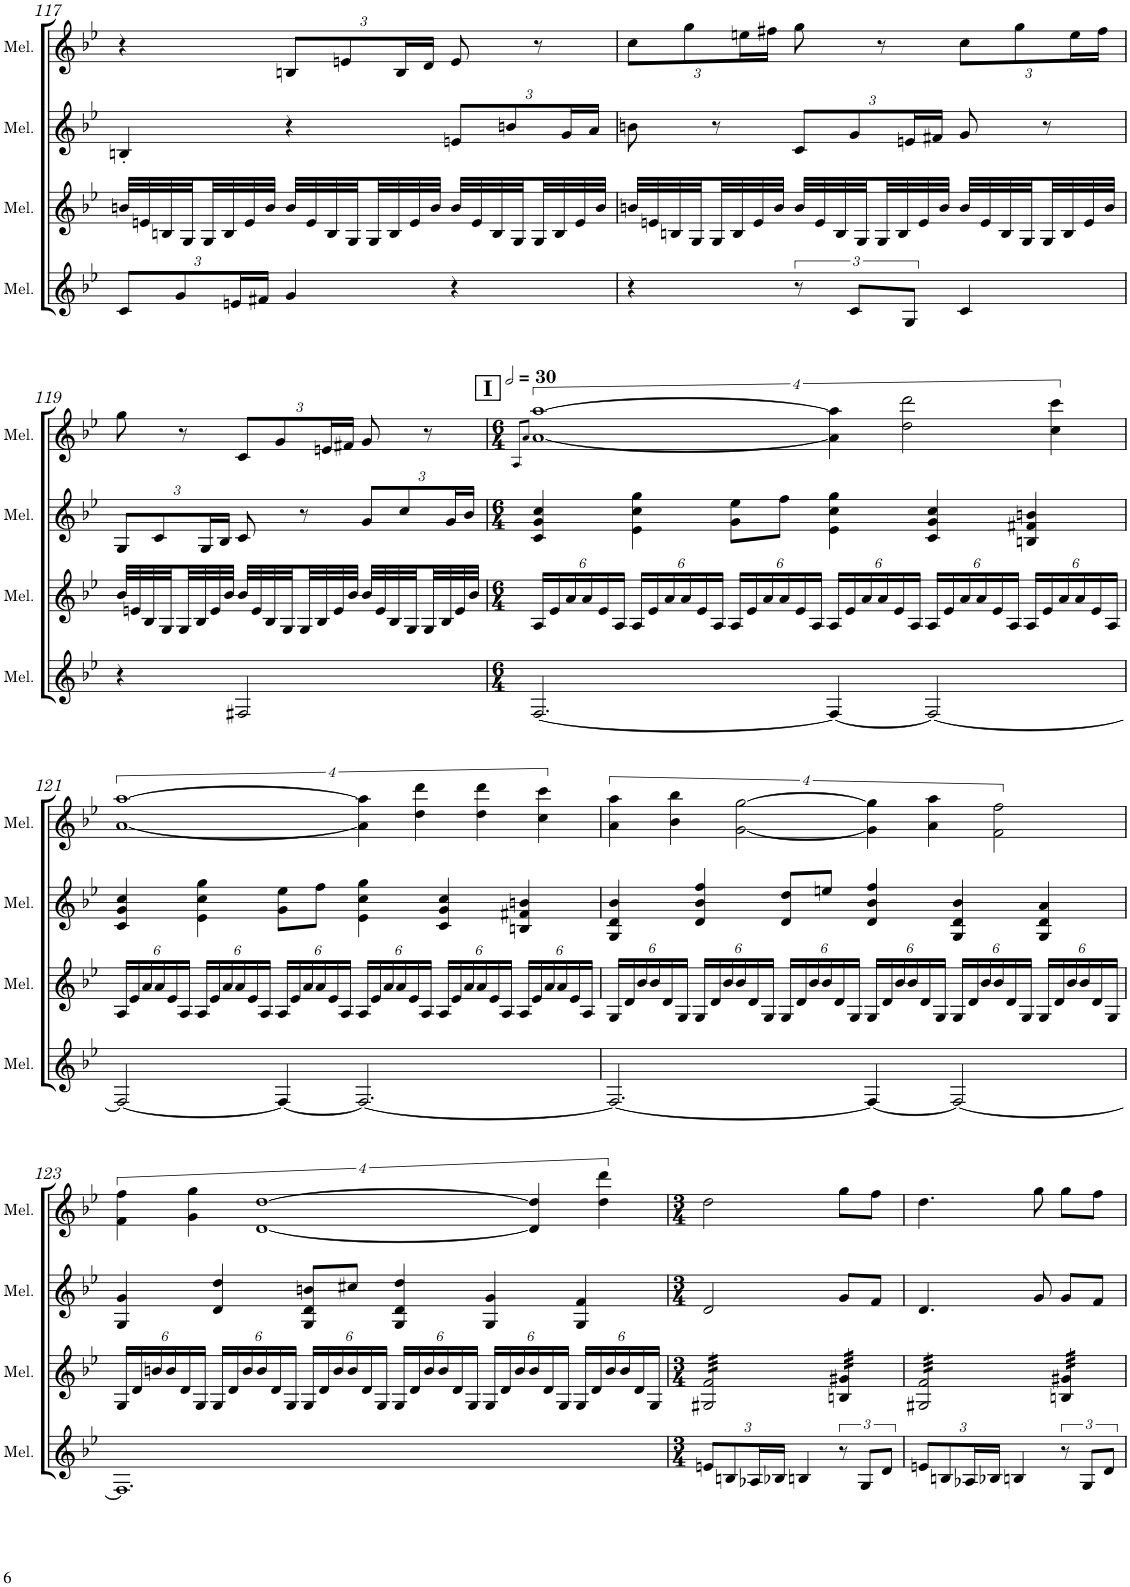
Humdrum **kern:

**kern	**kern	**kern	**kern
*part4	*part3	*part2	*part1
*staff4	*staff3	*staff2	*staff1
*I"Melodica	*I"Melodica	*I"Melodica	*I"Melodica
*I'Mel.	*I'Mel.	*I'Mel.	*I'Mel.
!!LO:PB:g=z
*clefG2	*clefG2	*clefG2	*clefG2
*k[b-e-]	*k[b-e-]	*k[b-e-]	*k[b-e-]
*M3/4	*M3/4	*M3/4	*M3/4
*Xbrackettup	*	*	*
=117	=117	=117	=117
12c/L	32bn/LLL	4Bn'/	4r
.	32en/	.	.
.	32Bn/	.	.
12g/	.	.	.
.	32G/	.	.
.	32G/	.	.
.	32B/	.	.
24en/L	.	.	.
.	32e/	.	.
24f#X/JJ	.	.	.
.	32b/JJJ	.	.
*	*	*	*Xbrackettup
4g/	32b/LLL	4r	12Bn/L
.	32e/	.	.
.	32B/	.	.
.	.	.	12en/
.	32G/	.	.
.	32G/	.	.
.	32B/	.	.
.	.	.	24B/L
.	32e/	.	.
.	.	.	24d/JJ
.	32b/JJJ	.	.
*	*	*Xbrackettup	*
4r	32b/LLL	12en/L	8e/
.	32e/	.	.
.	32B/	.	.
.	.	12bn/	.
.	32G/	.	.
.	32G/	.	8r
.	32B/	.	.
.	.	24g/L	.
.	32e/	.	.
.	.	24a/JJ	.
.	32b/JJJ	.	.
=118	=118	=118	=118
4r	32bn/LLL	8bn\	12cc\L
.	32en/	.	.
.	32Bn/	.	.
.	.	.	12gg\
.	32G/	.	.
.	32G/	8r	.
.	32B/	.	.
.	.	.	24een\L
.	32e/	.	.
.	.	.	24ff#X\JJ
.	32b/JJJ	.	.
*brackettup	*	*	*
12r	32b/LLL	12c/L	8gg\
.	32e/	.	.
.	32B/	.	.
12c/L	.	12g/	.
.	32G/	.	.
.	32G/	.	8r
.	32B/	.	.
12G/J	.	24en/L	.
.	32e/	.	.
.	.	24f#X/JJ	.
.	32b/JJJ	.	.
4c/	32b/LLL	8g/	12cc\L
.	32e/	.	.
.	32B/	.	.
.	.	.	12gg\
.	32G/	.	.
.	32G/	8r	.
.	32B/	.	.
.	.	.	24ee\L
.	32e/	.	.
.	.	.	24ff#\JJ
.	32b/JJJ	.	.
!!LO:LB:g=z
=119	=119	=119	=119
4r	32b-/LLL	12G/L	8gg\
.	32en/	.	.
.	32B-/	.	.
.	.	12c/	.
.	32G/	.	.
.	32G/	.	8r
.	32B-/	.	.
.	.	24G/L	.
.	32e/	.	.
.	.	24B-/JJ	.
.	32b-/JJJ	.	.
2F#X/	32b-/LLL	8c/	12c/L
.	32e/	.	.
.	32B-/	.	.
.	.	.	12g/
.	32G/	.	.
.	32G/	8r	.
.	32B-/	.	.
.	.	.	24en/L
.	32e/	.	.
.	.	.	24f#X/JJ
.	32b-/JJJ	.	.
.	32b-/LLL	12g/L	8g/
.	32e/	.	.
.	32B-/	.	.
.	.	12cc/	.
.	32G/	.	.
.	32G/	.	8r
.	32B-/	.	.
.	.	24g/L	.
.	32e/	.	.
.	.	24b-/JJ	.
.	32b-/JJJ	.	.
=120	=120	=120	=120
!!LO:REH:place=s1:a:B:cj:fs=14:t=I
*M6/4	*M6/4	*M6/4	*M6/4
*	*	*	*MM60
.	.	.	8qA/L
.	.	.	8qa/J
*	*Xbrackettup	*	*brackettup
[2.F/	24A/LL	4c/ 4g/ 4cc/	[4%3a [4%3aa
.	24e-/	.	.
.	24a/	.	.
.	24a/	.	.
.	24e-/	.	.
.	24A/JJ	.	.
.	24A/LL	4e-\ 4cc\ 4gg\	.
.	24e-/	.	.
.	24a/	.	.
.	24a/	.	.
.	24e-/	.	.
.	24A/JJ	.	.
.	24A/LL	8g\ 8ee-\L	.
.	24e-/	.	.
.	24a/	.	.
.	24a/	8ff\J	.
.	24e-/	.	.
.	24A/JJ	.	.
4F/_	24A/LL	4e-\ 4cc\ 4gg\	16%3a\] 16%3aa\]
.	24e-/	.	.
.	24a/	.	.
.	24a/	.	.
.	24e-/	.	.
.	.	.	8%3dd\ 8%3ddd\
.	24A/JJ	.	.
2F/_	24A/LL	4c/ 4g/ 4cc/	.
.	24e-/	.	.
.	24a/	.	.
.	24a/	.	.
.	24e-/	.	.
.	24A/JJ	.	.
.	24A/LL	4Bn/ 4f#X/ 4bn/	.
.	24e-/	.	.
.	.	.	16%3cc\ 16%3ccc\
.	24a/	.	.
.	24a/	.	.
.	24e-/	.	.
.	24A/JJ	.	.
!!LO:LB:g=z
=121	=121	=121	=121
2F/_	24A/LL	4c/ 4g/ 4cc/	[4%3a [4%3aa
.	24e-/	.	.
.	24a/	.	.
.	24a/	.	.
.	24e-/	.	.
.	24A/JJ	.	.
.	24A/LL	4e-\ 4cc\ 4gg\	.
.	24e-/	.	.
.	24a/	.	.
.	24a/	.	.
.	24e-/	.	.
.	24A/JJ	.	.
4F/_	24A/LL	8g\ 8ee-\L	.
.	24e-/	.	.
.	24a/	.	.
.	24a/	8ff\J	.
.	24e-/	.	.
.	24A/JJ	.	.
2.F/_	24A/LL	4e-\ 4cc\ 4gg\	16%3a\] 16%3aa\]
.	24e-/	.	.
.	24a/	.	.
.	24a/	.	.
.	24e-/	.	.
.	.	.	16%3dd\ 16%3ddd\
.	24A/JJ	.	.
.	24A/LL	4c/ 4g/ 4cc/	.
.	24e-/	.	.
.	24a/	.	.
.	24a/	.	16%3dd\ 16%3ddd\
.	24e-/	.	.
.	24A/JJ	.	.
.	24A/LL	4Bn/ 4f#X/ 4bn/	.
.	24e-/	.	.
.	.	.	16%3cc\ 16%3ccc\
.	24a/	.	.
.	24a/	.	.
.	24e-/	.	.
.	24A/JJ	.	.
=122	=122	=122	=122
2.F/_	24G/LL	4G/ 4d/ 4b-/	16%3a\ 16%3aa\
.	24d/	.	.
.	24b-/	.	.
.	24b-/	.	.
.	24d/	.	.
.	.	.	16%3b-\ 16%3bb-\
.	24G/JJ	.	.
.	24G/LL	4d/ 4b-/ 4ff/	.
.	24d/	.	.
.	24b-/	.	.
.	24b-/	.	[8%3g\ [8%3gg\
.	24d/	.	.
.	24G/JJ	.	.
.	24G/LL	8d/ 8dd/L	.
.	24d/	.	.
.	24b-/	.	.
.	24b-/	8een/J	.
.	24d/	.	.
.	24G/JJ	.	.
4F/_	24G/LL	4d/ 4b-/ 4ff/	16%3g\] 16%3gg\]
.	24d/	.	.
.	24b-/	.	.
.	24b-/	.	.
.	24d/	.	.
.	.	.	16%3a\ 16%3aa\
.	24G/JJ	.	.
2F/_	24G/LL	4G/ 4d/ 4b-/	.
.	24d/	.	.
.	24b-/	.	.
.	24b-/	.	8%3f\ 8%3ff\
.	24d/	.	.
.	24G/JJ	.	.
.	24G/LL	4G/ 4d/ 4a/	.
.	24d/	.	.
.	24b-/	.	.
.	24b-/	.	.
.	24d/	.	.
.	24G/JJ	.	.
!!LO:LB:g=z
=123	=123	=123	=123
1.F]	24G/LL	4G/ 4g/	16%3f\ 16%3ff\
.	24d/	.	.
.	24bn/	.	.
.	24b/	.	.
.	24d/	.	.
.	.	.	16%3g\ 16%3gg\
.	24G/JJ	.	.
.	24G/LL	4d/ 4dd/	.
.	24d/	.	.
.	24b/	.	.
.	24b/	.	[4%3d [4%3dd
.	24d/	.	.
.	24G/JJ	.	.
.	24G/LL	8G/ 8d/ 8bn/L	.
.	24d/	.	.
.	24b/	.	.
.	24b/	8cc#X/J	.
.	24d/	.	.
.	24G/JJ	.	.
.	24G/LL	4G/ 4d/ 4dd/	.
.	24d/	.	.
.	24b/	.	.
.	24b/	.	.
.	24d/	.	.
.	24G/JJ	.	.
.	24G/LL	4G/ 4g/	.
.	24d/	.	.
.	24b/	.	.
.	24b/	.	16%3d/] 16%3dd/]
.	24d/	.	.
.	24G/JJ	.	.
.	24G/LL	4G/ 4f/	.
.	24d/	.	.
.	.	.	16%3dd\ 16%3ddd\
.	24b/	.	.
.	24b/	.	.
.	24d/	.	.
.	24G/JJ	.	.
=124	=124	=124	=124
*M3/4	*M3/4	*M3/4	*M3/4
*Xbrackettup	*	*	*
*	*tremolo	*	*
12en/L	32G#X/ 32f/LLL	2d/	2dd\
.	32G#X/ 32f/	.	.
.	32G#X/ 32f/	.	.
12Bn/	.	.	.
.	32G#X/ 32f/	.	.
.	32G#X/ 32f/	.	.
.	32G#X/ 32f/	.	.
24A-X/L	.	.	.
.	32G#X/ 32f/	.	.
24B-X/JJ	.	.	.
.	32G#X/ 32f/	.	.
4Bn/	32G#X/ 32f/	.	.
.	32G#X/ 32f/	.	.
.	32G#X/ 32f/	.	.
.	32G#X/ 32f/	.	.
.	32G#X/ 32f/	.	.
.	32G#X/ 32f/	.	.
.	32G#X/ 32f/	.	.
.	32G#X/ 32f/JJJ	.	.
*brackettup	*	*	*
12r	32Bn/ 32g#X/LLL	8g/L	8gg\L
.	32Bn/ 32g#X/	.	.
.	32Bn/ 32g#X/	.	.
12G/L	.	.	.
.	32Bn/ 32g#X/	.	.
.	32Bn/ 32g#X/	8f/J	8ff\J
.	32Bn/ 32g#X/	.	.
12d/J	.	.	.
.	32Bn/ 32g#X/	.	.
.	32Bn/ 32g#X/JJJ	.	.
=125	=125	=125	=125
*Xbrackettup	*	*	*
12en/L	32G#X/ 32f/LLL	4.d/	4.dd\
.	32G#X/ 32f/	.	.
.	32G#X/ 32f/	.	.
12Bn/	.	.	.
.	32G#X/ 32f/	.	.
.	32G#X/ 32f/	.	.
.	32G#X/ 32f/	.	.
24A-X/L	.	.	.
.	32G#X/ 32f/	.	.
24B-X/JJ	.	.	.
.	32G#X/ 32f/	.	.
4Bn/	32G#X/ 32f/	.	.
.	32G#X/ 32f/	.	.
.	32G#X/ 32f/	.	.
.	32G#X/ 32f/	.	.
.	32G#X/ 32f/	8g/	8gg\
.	32G#X/ 32f/	.	.
.	32G#X/ 32f/	.	.
.	32G#X/ 32f/JJJ	.	.
*brackettup	*	*	*
12r	32Bn/ 32g#X/LLL	8g/L	8gg\L
.	32Bn/ 32g#X/	.	.
.	32Bn/ 32g#X/	.	.
12G/L	.	.	.
.	32Bn/ 32g#X/	.	.
.	32Bn/ 32g#X/	8f/J	8ff\J
.	32Bn/ 32g#X/	.	.
12d/J	.	.	.
.	32Bn/ 32g#X/	.	.
.	32Bn/ 32g#X/JJJ	.	.
*	*Xtremolo	*	*
=	=	=	=
*-	*-	*-	*-
